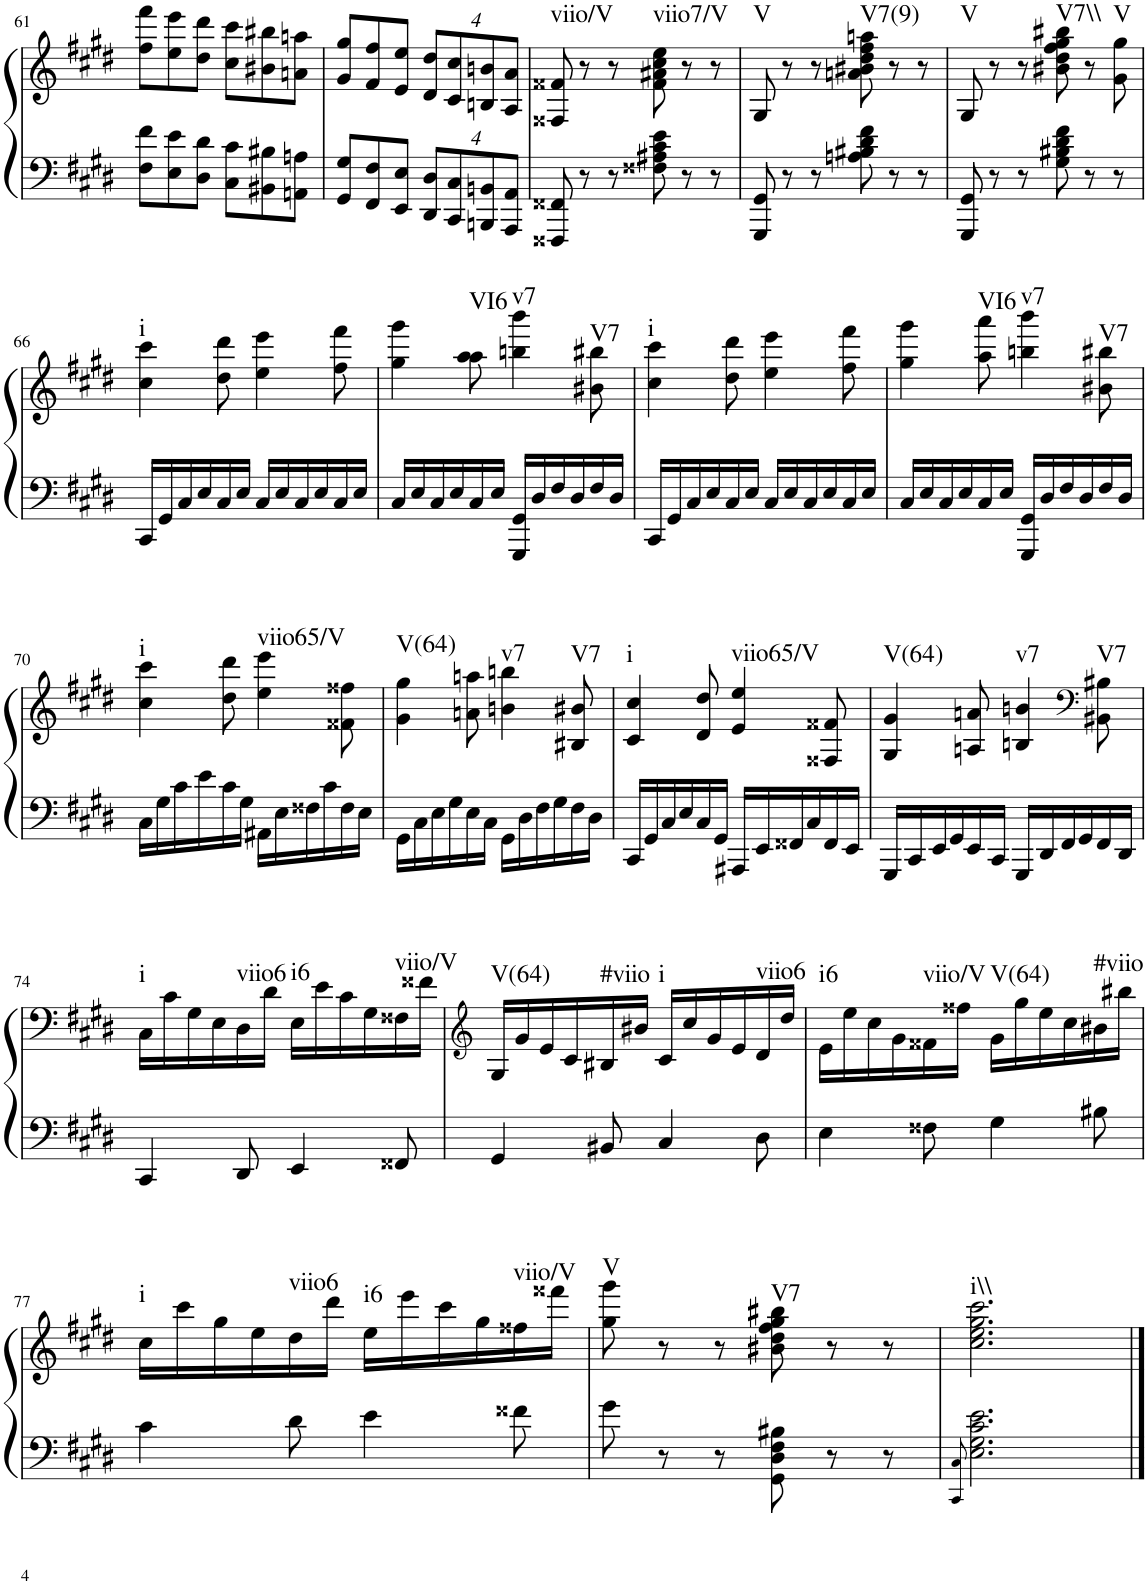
**kern	**kern	**harte
*part1	*part1	*part1
*staff2	*staff1	*
*I"Piano	*	*
*I'Pno.	*	*
!!LO:PB:g=z
*clefF4	*clefG2	*
*k[f#c#g#d#]	*k[f#c#g#d#]	*
*M6/8	*M6/8	*
=61	=61	=61
8F#\ 8f#\L	8ff#\ 8fff#\L	.
8E\ 8e\	8ee\ 8eee\	.
8D#\ 8d#\J	8dd#\ 8ddd#\J	.
8C#\ 8c#\L	8cc#\ 8ccc#\L	.
8BB#X\ 8B#X\	8b#X\ 8bb#X\	.
8AAn\ 8An\J	8an\ 8aan\J	.
=62	=62	=62
8GG#/ 8G#/L	8g#/ 8gg#/L	.
8FF#/ 8F#/	8f#/ 8ff#/	.
8EE/ 8E/J	8e/ 8ee/J	.
*Xbrackettup	*Xbrackettup	*
32%3DD#/ 32%3D#/L	32%3d#/ 32%3dd#/L	.
32%3CC#/ 32%3C#/	32%3c#/ 32%3cc#/	.
32%3BBBn/ 32%3BBn/	32%3Bn/ 32%3bn/	.
32%3AAA/ 32%3AA/J	32%3A/ 32%3a/J	.
=63	=63	=63
!	!	!LO:H:kt=viio/V
8FFF##X/ 8FF##X/	8F##X/ 8f##X/	N
8r	8r	.
8r	8r	.
!	!	!LO:H:kt=viio7/V
8F##X\ 8A#X\ 8c#\ 8e\	8f##\ 8a#X\ 8cc#\ 8ee\	N
8r	8r	.
8r	8r	.
=64	=64	=64
!	!	!LO:H:kt=V
8GGG#/ 8GG#/	8G#/	N
8r	8r	.
8r	8r	.
!	!	!LO:H:kt=V7(9)
8An\ 8B#X\ 8d#\ 8f#\	8an\ 8b#X\ 8dd#\ 8ff#\ 8aan\	N
8r	8r	.
8r	8r	.
=65	=65	=65
!	!	!LO:H:kt=V
8GGG#/ 8GG#/	8G#/	N
8r	8r	.
8r	8r	.
!	!	!LO:H:kt=V7\\
8G#\ 8B#X\ 8d#\ 8f#\	8b#X\ 8dd#\ 8ff#\ 8gg#\ 8bb#X\	N
8r	8r	.
!	!	!LO:H:kt=V
8r	8g#\ 8gg#\	N
!!LO:LB:g=z
=66	=66	=66
!	!	!LO:H:kt=i
16CC#/LL	4cc#\ 4ccc#\	N
16GG#/	.	.
16C#/	.	.
16E/	.	.
16C#/	8dd#\ 8ddd#\	.
16E/JJ	.	.
16C#/LL	4ee\ 4eee\	.
16E/	.	.
16C#/	.	.
16E/	.	.
16C#/	8ff#\ 8fff#\	.
16E/JJ	.	.
=67	=67	=67
16C#/LL	4gg#\ 4ggg#\	.
16E/	.	.
16C#/	.	.
16E/	.	.
!	!	!LO:H:kt=VI6
16C#/	8aa\ 8aa\	N
16E/JJ	.	.
!	!	!LO:H:kt=v7
16GGG#/ 16GG#/LL	4bbn\ 4bbb\	N
16D#/	.	.
16F#/	.	.
16D#/	.	.
!	!	!LO:H:kt=V7
16F#/	8b#X\ 8bb#X\	N
16D#/JJ	.	.
=68	=68	=68
!	!	!LO:H:kt=i
16CC#/LL	4cc#\ 4ccc#\	N
16GG#/	.	.
16C#/	.	.
16E/	.	.
16C#/	8dd#\ 8ddd#\	.
16E/JJ	.	.
16C#/LL	4ee\ 4eee\	.
16E/	.	.
16C#/	.	.
16E/	.	.
16C#/	8ff#\ 8fff#\	.
16E/JJ	.	.
=69	=69	=69
16C#/LL	4gg#\ 4ggg#\	.
16E/	.	.
16C#/	.	.
16E/	.	.
!	!	!LO:H:kt=VI6
16C#/	8aa\ 8aaa\	N
16E/JJ	.	.
!	!	!LO:H:kt=v7
16GGG#/ 16GG#/LL	4bbn\ 4bbb\	N
16D#/	.	.
16F#/	.	.
16D#/	.	.
!	!	!LO:H:kt=V7
16F#/	8b#X\ 8bb#X\	N
16D#/JJ	.	.
!!LO:LB:g=z
=70	=70	=70
!	!	!LO:H:kt=i
16C#\LL	4cc#\ 4ccc#\	N
16G#\	.	.
16c#\	.	.
16e\	.	.
16c#\	8dd#\ 8ddd#\	.
16G#\JJ	.	.
!	!	!LO:H:kt=viio65/V
16AA#X\LL	4ee\ 4eee\	N
16E\	.	.
16F##X\	.	.
16c#\	.	.
16F##\	8f##X\ 8ff##X\	.
16E\JJ	.	.
=71	=71	=71
!	!	!LO:H:kt=V(64)
16GG#\LL	4g#\ 4gg#\	N
16C#\	.	.
16E\	.	.
16G#\	.	.
16E\	8an\ 8aan\	.
16C#\JJ	.	.
!	!	!LO:H:kt=v7
16GG#\LL	4bn\ 4bbn\	N
16D#\	.	.
16F#\	.	.
16G#\	.	.
!	!	!LO:H:kt=V7
16F#\	8B#X/ 8b#X/	N
16D#\JJ	.	.
=72	=72	=72
!	!	!LO:H:kt=i
16CC#/LL	4c#/ 4cc#/	N
16GG#/	.	.
16C#/	.	.
16E/	.	.
16C#/	8d#/ 8dd#/	.
16GG#/JJ	.	.
!	!	!LO:H:kt=viio65/V
16AAA#X/LL	4e/ 4ee/	N
16EE/	.	.
16FF##X/	.	.
16C#/	.	.
16FF##/	8F##X/ 8f##X/	.
16EE/JJ	.	.
=73	=73	=73
!	!	!LO:H:kt=V(64)
16GGG#/LL	4G#/ 4g#/	N
16CC#/	.	.
16EE/	.	.
16GG#/	.	.
16EE/	8An/ 8an/	.
16CC#/JJ	.	.
!	!	!LO:H:kt=v7
16GGG#/LL	4Bn/ 4bn/	N
16DD#/	.	.
16FF#/	.	.
16GG#/	.	.
*	*clefF4	*
!	!	!LO:H:kt=V7
16FF#/	8BB#X\ 8B#X\	N
16DD#/JJ	.	.
!!LO:LB:g=z
=74	=74	=74
!	!	!LO:H:kt=i
4CC#/	16C#\LL	N
.	16c#\	.
.	16G#\	.
.	16E\	.
!	!	!LO:H:kt=viio6
8DD#/	16D#\	N
.	16d#\JJ	.
!	!	!LO:H:kt=i6
4EE/	16E\LL	N
.	16e\	.
.	16c#\	.
.	16G#\	.
!	!	!LO:H:kt=viio/V
8FF##X/	16F##X\	N
.	16f##X\JJ	.
=75	=75	=75
*	*clefG2	*
!	!	!LO:H:kt=V(64)
4GG#/	16G#/LL	N
.	16g#/	.
.	16e/	.
.	16c#/	.
!	!	!LO:H:kt=#viio
8BB#X/	16B#X/	N
.	16b#X/JJ	.
!	!	!LO:H:kt=i
4C#/	16c#/LL	N
.	16cc#/	.
.	16g#/	.
.	16e/	.
!	!	!LO:H:kt=viio6
8D#\	16d#/	N
.	16dd#/JJ	.
=76	=76	=76
!	!	!LO:H:kt=i6
4E\	16e\LL	N
.	16ee\	.
.	16cc#\	.
.	16g#\	.
!	!	!LO:H:kt=viio/V
8F##X\	16f##X\	N
.	16ff##X\JJ	.
!	!	!LO:H:kt=V(64)
4G#\	16g#\LL	N
.	16gg#\	.
.	16ee\	.
.	16cc#\	.
!	!	!LO:H:kt=#viio
8B#X\	16b#X\	N
.	16bb#X\JJ	.
!!LO:LB:g=z
=77	=77	=77
!	!	!LO:H:kt=i
4c#\	16cc#\LL	N
.	16ccc#\	.
.	16gg#\	.
.	16ee\	.
!	!	!LO:H:kt=viio6
8d#\	16dd#\	N
.	16ddd#\JJ	.
!	!	!LO:H:kt=i6
4e\	16ee\LL	N
.	16eee\	.
.	16ccc#\	.
.	16gg#\	.
!	!	!LO:H:kt=viio/V
8f##X\	16ff##X\	N
.	16fff##X\JJ	.
=78	=78	=78
!	!	!LO:H:kt=V
8g#\	8gg#\ 8ggg#\	N
8r	8r	.
8r	8r	.
!	!	!LO:H:kt=V7
8GG#\ 8D#\ 8F#\ 8B#X\	8b#X\ 8dd#\ 8ff#\ 8gg#\ 8bb#X\	N
8r	8r	.
8r	8r	.
=79	=79	=79
8qCC#/ 8qC#/	.	.
!	!	!LO:H:kt=i\\
2.E\ 2.G#\ 2.c#\ 2.e\	2.cc#\ 2.ee\ 2.gg#\ 2.ccc#\	N
==	==	==
*-	*-	*-
